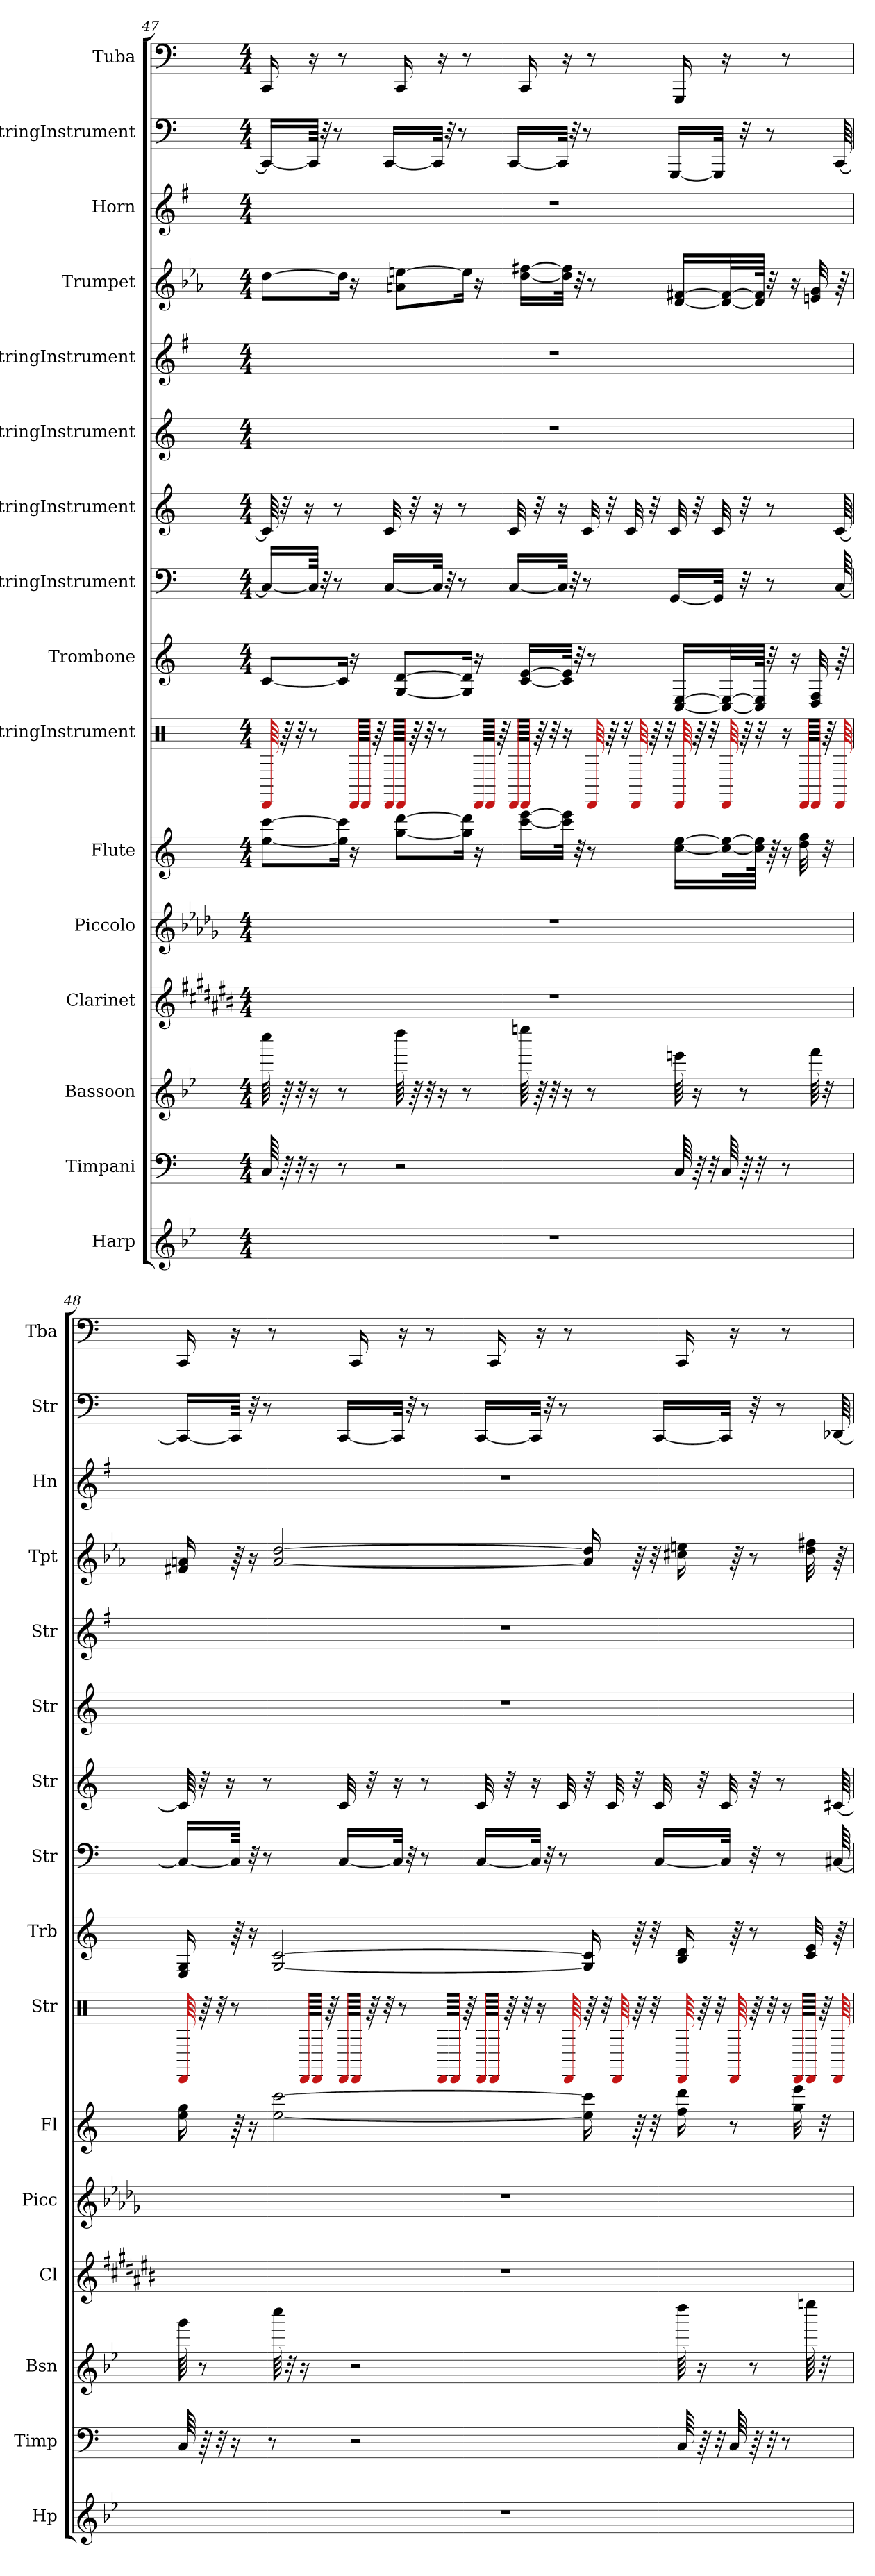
**kern	**kern	**kern	**kern	**kern	**kern	**kern	**kern	**kern	**kern	**kern	**kern	**kern	**kern	**kern	**kern
*part16	*part15	*part14	*part13	*part12	*part11	*part10	*part9	*part8	*part7	*part6	*part5	*part4	*part3	*part2	*part1
*staff16	*staff15	*staff14	*staff13	*staff12	*staff11	*staff10	*staff9	*staff8	*staff7	*staff6	*staff5	*staff4	*staff3	*staff2	*staff1
*I"Harp	*I"Timpani	*I"Bassoon	*I"Clarinet	*I"Piccolo	*I"Flute	*I"StringInstrument	*I"Trombone	*I"StringInstrument	*I"StringInstrument	*I"StringInstrument	*I"StringInstrument	*I"Trumpet	*I"Horn	*I"StringInstrument	*I"Tuba
*I'Hp	*I'Timp	*I'Bsn	*I'Cl	*I'Picc	*I'Fl	*I'Str	*I'Trb	*I'Str	*I'Str	*I'Str	*I'Str	*I'Tpt	*I'Hn	*I'Str	*I'Tba
!!LO:PB:g=z
*clefG2	*clefF4	*clefG2	*clefG2	*clefG2	*clefG2	*clefX	*clefG2	*clefF4	*clefG2	*clefG2	*clefG2	*clefG2	*clefG2	*clefF4	*clefF4
*	*	*	*ITrd1c2	*ITrd-7c-12	*	*	*	*	*	*	*	*ITrd1c2	*ITrd4c7	*	*
*k[b-e-]	*k[]	*k[b-e-]	*k[f#c#g#d#a#]	*k[b-e-a-d-g-]	*k[]	*k[]	*k[]	*k[]	*k[]	*k[]	*k[f#]	*k[b-e-a-d-g-]	*k[]	*k[]	*k[]
*M4/4	*M4/4	*M4/4	*M4/4	*M4/4	*M4/4	*M4/4	*M4/4	*M4/4	*M4/4	*M4/4	*M4/4	*M4/4	*M4/4	*M4/4	*M4/4
=47	=47	=47	=47	=47	=47	=47	=47	=47	=47	=47	=47	=47	=47	=47	=47
1r	64C/	64cccc\	1r	1r	[8ee\ [8ccc\L	64DD/	[8c/L	16C/LL_	64c/]	1r	1r	[8cc\L	1r	16CC/LL_	16CC/
.	64r	64r	.	.	.	64r	.	.	32r	.	.	.	.	.	.
.	32r	32r	.	.	.	32r	.	.	.	.	.	.	.	.	.
.	.	.	.	.	.	.	.	.	16r	.	.	.	.	.	.
.	16r	16r	.	.	.	8r	.	64C/JJkk]	.	.	.	.	.	64CC/JJkk]	16r
.	.	.	.	.	.	.	.	32r	.	.	.	.	.	32r	.
.	.	.	.	.	.	.	.	8r	8r	.	.	.	.	8r	.
.	8r	8r	.	.	16ee\] 16ccc\]Jk	.	16c/Jk]	.	.	.	.	16cc\Jk]	.	.	8r
.	.	.	.	.	16r	64DD/LLLL	16r	.	.	.	.	16r	.	.	.
.	.	.	.	.	.	64DD/JJJJ	.	.	.	.	.	.	.	.	.
.	.	.	.	.	.	64r	.	.	.	.	.	.	.	.	.
.	.	.	.	.	.	64DD/LLLL	.	[16C/LL	32c/	.	.	.	.	[16CC/LL	.
.	2r	64dddd\	.	.	[8gg\ [8ddd\L	64DD/JJJJ	[8G/ [8d/L	.	.	.	.	8gn\ [8ddn\L	.	.	16CC/
.	.	64r	.	.	.	64r	.	.	32r	.	.	.	.	.	.
.	.	32r	.	.	.	32r	.	.	.	.	.	.	.	.	.
.	.	.	.	.	.	.	.	32C/JJk]	16r	.	.	.	.	32CC/JJk]	.
.	.	16r	.	.	.	8r	.	.	.	.	.	.	.	.	16r
.	.	.	.	.	.	.	.	32r	.	.	.	.	.	32r	.
.	.	.	.	.	.	.	.	8r	8r	.	.	.	.	8r	.
.	.	8r	.	.	16gg\] 16ddd\]Jk	.	16G/] 16d/]Jk	.	.	.	.	16dd\Jk]	.	.	8r
.	.	.	.	.	16r	64DD/LLLL	16r	.	.	.	.	16r	.	.	.
.	.	.	.	.	.	64DD/JJJJ	.	.	.	.	.	.	.	.	.
.	.	.	.	.	.	64r	.	.	.	.	.	.	.	.	.
.	.	.	.	.	.	64DD/LLLL	.	[16C/LL	32c/	.	.	.	.	[16CC/LL	.
.	.	64eeeen\	.	.	[16ccc\ [16eee\LL	64DD/JJJJ	[16c/ [16e/LL	.	.	.	.	[16cc\ [16een\LL	.	.	16CC/
.	.	64r	.	.	.	64r	.	.	32r	.	.	.	.	.	.
.	.	32r	.	.	.	32r	.	.	.	.	.	.	.	.	.
.	.	.	.	.	.	.	.	32C/JJk]	16r	.	.	.	.	32CC/JJk]	.
.	.	16r	.	.	32ccc\] 32eee\]JJk	16r	32c/] 32e/]JJk	.	.	.	.	32cc\] 32ee\]JJk	.	.	16r
.	.	.	.	.	.	.	.	32r	.	.	.	.	.	32r	.
.	.	.	.	.	32r	.	32r	.	.	.	.	32r	.	.	.
.	.	.	.	.	.	.	.	8r	32c/	.	.	.	.	8r	.
.	.	8r	.	.	8r	64DD/	8r	.	.	.	.	8r	.	.	8r
.	.	.	.	.	.	64r	.	.	32r	.	.	.	.	.	.
.	.	.	.	.	.	32r	.	.	.	.	.	.	.	.	.
.	.	.	.	.	.	.	.	.	32c/	.	.	.	.	.	.
.	.	.	.	.	.	64DD/	.	.	.	.	.	.	.	.	.
.	.	.	.	.	.	64r	.	.	32r	.	.	.	.	.	.
.	.	.	.	.	.	32r	.	.	.	.	.	.	.	.	.
.	.	.	.	.	.	.	.	[16GG/LL	32c/	.	.	.	.	[16GGG/LL	.
.	64C/	64eeen\	.	.	[16cc\ [16ee\LL	64DD/	[16C/ [16E/LL	.	.	.	.	[16c/ [16en/LL	.	.	16GGG/
.	64r	16r	.	.	.	64r	.	.	32r	.	.	.	.	.	.
.	32r	.	.	.	.	32r	.	.	.	.	.	.	.	.	.
.	.	.	.	.	.	.	.	32GG/JJk]	32c/	.	.	.	.	32GGG/JJk]	.
.	64C/	.	.	.	32cc\_ 32ee\_L	64DD/	32C/_ 32E/_L	.	.	.	.	32c/_ 32e/_L	.	.	16r
.	64r	8r	.	.	.	64r	.	32r	32r	.	.	.	.	32r	.
.	32r	.	.	.	64cc\] 64ee\]JJJk	32r	64C/] 64E/]JJJk	.	.	.	.	64c/] 64e/]JJJk	.	.	.
.	.	.	.	.	64r	.	32r	8r	8r	.	.	32r	.	8r	.
.	8r	.	.	.	16r	16r	.	.	.	.	.	.	.	.	8r
.	.	.	.	.	.	.	16r	.	.	.	.	16r	.	.	.
.	.	.	.	.	32dd\ 32ff\	64DD/LLLL	.	.	.	.	.	.	.	.	.
.	.	64fff\	.	.	.	64DD/JJJJ	32D/ 32F/	.	.	.	.	32dn/ 32f/	.	.	.
.	.	32r	.	.	32r	64r	.	.	.	.	.	.	.	.	.
.	.	.	.	.	.	64DD/	64r	[64C/	[64c/	.	.	64r	.	[64CC/	.
!!LO:PB:g=z
=48	=48	=48	=48	=48	=48	=48	=48	=48	=48	=48	=48	=48	=48	=48	=48
1r	64C/	64ggg\	1r	1r	16ee\ 16gg\	64DD/	16E/ 16G/	16C/LL_	64c/]	1r	1r	16en/ 16gn/	1r	16CC/LL_	16CC/
.	64r	8r	.	.	.	64r	.	.	32r	.	.	.	.	.	.
.	32r	.	.	.	.	32r	.	.	.	.	.	.	.	.	.
.	.	.	.	.	.	.	.	.	16r	.	.	.	.	.	.
.	16r	.	.	.	64r	8r	64r	64C/JJkk]	.	.	.	64r	.	64CC/JJkk]	16r
.	.	.	.	.	16r	.	16r	32r	.	.	.	16r	.	32r	.
.	.	.	.	.	.	.	.	8r	8r	.	.	.	.	8r	.
.	8r	.	.	.	.	.	.	.	.	.	.	.	.	.	8r
.	.	64cccc\	.	.	[2ee\ [2ccc\	.	[2G/ [2c/	.	.	.	.	[2g/ [2cc/	.	.	.
.	.	32r	.	.	.	.	.	.	.	.	.	.	.	.	.
.	.	16r	.	.	.	64DD/LLLL	.	.	.	.	.	.	.	.	.
.	.	.	.	.	.	64DD/JJJJ	.	.	.	.	.	.	.	.	.
.	.	.	.	.	.	64r	.	.	.	.	.	.	.	.	.
.	.	.	.	.	.	64DD/LLLL	.	[16C/LL	32c/	.	.	.	.	[16CC/LL	.
.	2r	2r	.	.	.	64DD/JJJJ	.	.	.	.	.	.	.	.	16CC/
.	.	.	.	.	.	64r	.	.	32r	.	.	.	.	.	.
.	.	.	.	.	.	32r	.	.	.	.	.	.	.	.	.
.	.	.	.	.	.	.	.	32C/JJk]	16r	.	.	.	.	32CC/JJk]	.
.	.	.	.	.	.	8r	.	.	.	.	.	.	.	.	16r
.	.	.	.	.	.	.	.	32r	.	.	.	.	.	32r	.
.	.	.	.	.	.	.	.	8r	8r	.	.	.	.	8r	.
.	.	.	.	.	.	.	.	.	.	.	.	.	.	.	8r
.	.	.	.	.	.	64DD/LLLL	.	.	.	.	.	.	.	.	.
.	.	.	.	.	.	64DD/JJJJ	.	.	.	.	.	.	.	.	.
.	.	.	.	.	.	64r	.	.	.	.	.	.	.	.	.
.	.	.	.	.	.	64DD/LLLL	.	[16C/LL	32c/	.	.	.	.	[16CC/LL	.
.	.	.	.	.	.	64DD/JJJJ	.	.	.	.	.	.	.	.	16CC/
.	.	.	.	.	.	64r	.	.	32r	.	.	.	.	.	.
.	.	.	.	.	.	32r	.	.	.	.	.	.	.	.	.
.	.	.	.	.	.	.	.	32C/JJk]	16r	.	.	.	.	32CC/JJk]	.
.	.	.	.	.	.	16r	.	.	.	.	.	.	.	.	16r
.	.	.	.	.	.	.	.	32r	.	.	.	.	.	32r	.
.	.	.	.	.	.	.	.	8r	32c/	.	.	.	.	8r	.
.	.	.	.	.	.	64DD/	.	.	.	.	.	.	.	.	8r
.	.	.	.	.	16ee\] 16ccc\]	64r	16G/] 16c/]	.	32r	.	.	16g/] 16cc/]	.	.	.
.	.	.	.	.	.	32r	.	.	.	.	.	.	.	.	.
.	.	.	.	.	.	.	.	.	32c/	.	.	.	.	.	.
.	.	.	.	.	.	64DD/	.	.	.	.	.	.	.	.	.
.	.	.	.	.	64r	64r	64r	.	32r	.	.	64r	.	.	.
.	.	.	.	.	32r	32r	32r	.	.	.	.	32r	.	.	.
.	.	.	.	.	.	.	.	[16C/LL	32c/	.	.	.	.	[16CC/LL	.
.	64C/	64dddd\	.	.	16ff\ 16ddd\	64DD/	16B/ 16d/	.	.	.	.	16bn\ 16ddn\	.	.	16CC/
.	64r	16r	.	.	.	64r	.	.	32r	.	.	.	.	.	.
.	32r	.	.	.	.	32r	.	.	.	.	.	.	.	.	.
.	.	.	.	.	.	.	.	32C/JJk]	32c/	.	.	.	.	32CC/JJk]	.
.	64C/	.	.	.	8r	64DD/	64r	.	.	.	.	64r	.	.	16r
.	64r	8r	.	.	.	64r	8r	32r	32r	.	.	8r	.	32r	.
.	32r	.	.	.	.	32r	.	.	.	.	.	.	.	.	.
.	.	.	.	.	.	.	.	8r	8r	.	.	.	.	8r	.
.	8r	.	.	.	.	16r	.	.	.	.	.	.	.	.	8r
.	.	.	.	.	32gg\ 32eee\	64DD/LLLL	.	.	.	.	.	.	.	.	.
.	.	64eeeen\	.	.	.	64DD/JJJJ	32c/ 32e/	.	.	.	.	32cc\ 32een\	.	.	.
.	.	32r	.	.	32r	64r	.	.	.	.	.	.	.	.	.
.	.	.	.	.	.	64DD/	64r	[64C#X/	[64c#X/	.	.	64r	.	[64DD-X/	.
=	=	=	=	=	=	=	=	=	=	=	=	=	=	=	=
*-	*-	*-	*-	*-	*-	*-	*-	*-	*-	*-	*-	*-	*-	*-	*-
